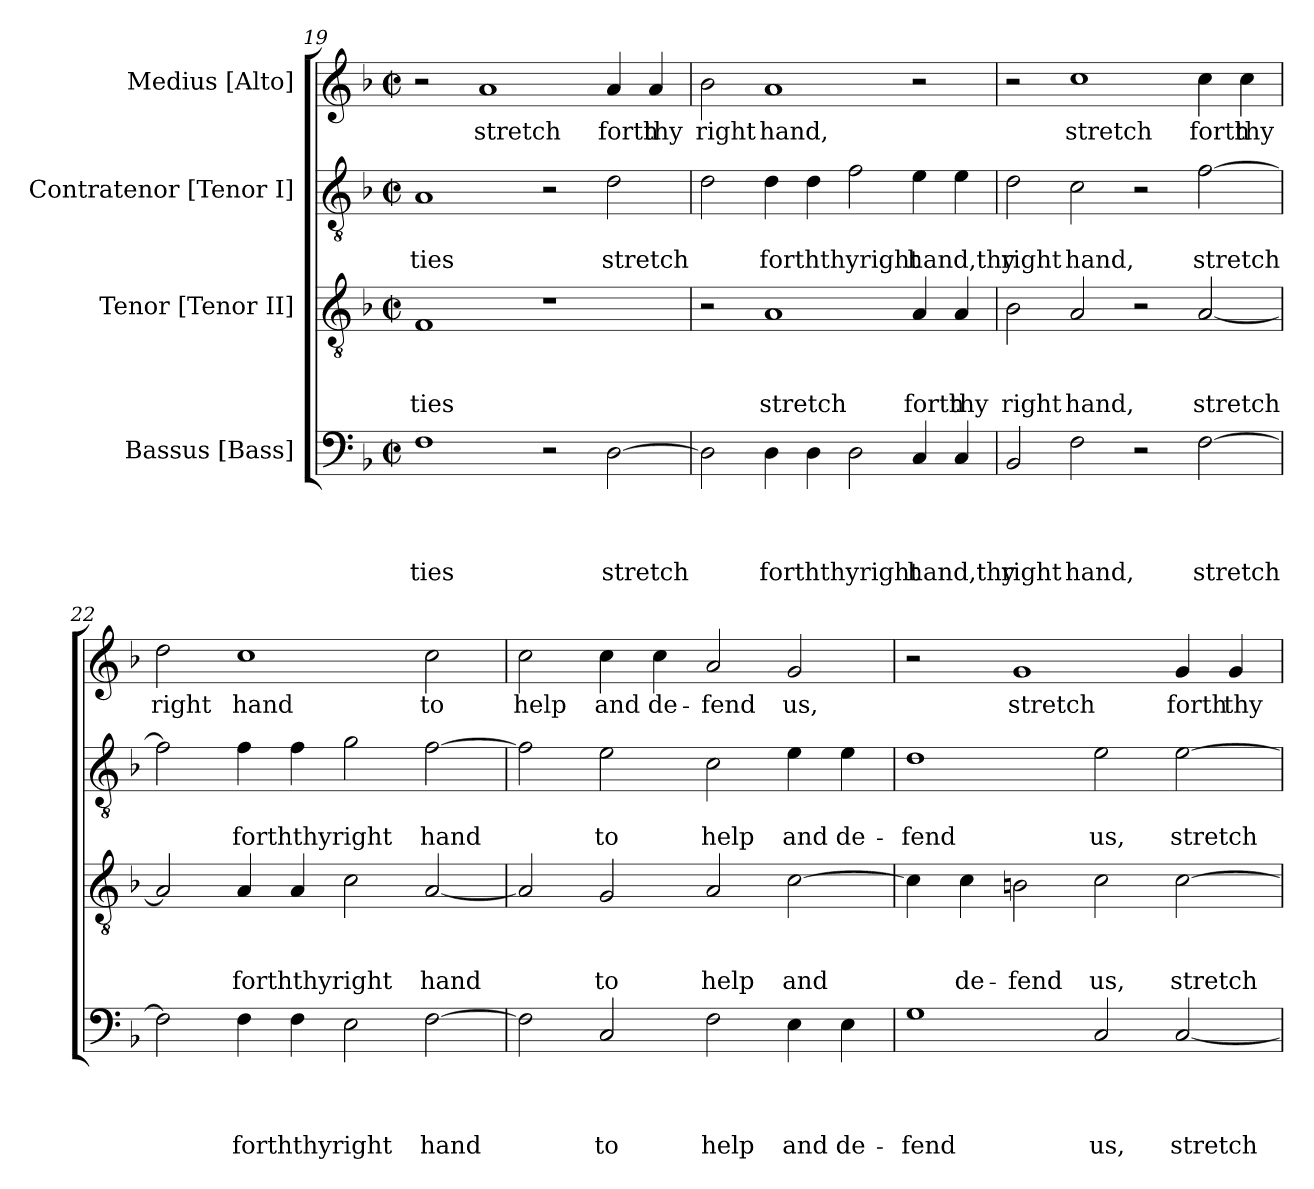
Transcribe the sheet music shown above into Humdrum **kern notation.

**kern	**text	**text	**text	**text	**kern	**text	**text	**text	**kern	**text	**text	**kern	**text
*part4	*part4	*part4	*part4	*part4	*part3	*part3	*part3	*part3	*part2	*part2	*part2	*part1	*part1
*staff4	*staff4	*staff4	*staff4	*staff4	*staff3	*staff3	*staff3	*staff3	*staff2	*staff2	*staff2	*staff1	*staff1
*I"Bassus [Bass]	*	*	*	*	*I"Tenor [Tenor II]	*	*	*	*I"Contratenor [Tenor I]	*	*	*I"Medius [Alto]	*
*clefF4	*	*	*	*	*clefGv2	*	*	*	*clefGv2	*	*	*clefG2	*
*k[b-]	*	*	*	*	*k[b-]	*	*	*	*k[b-]	*	*	*k[b-]	*
*F:	*	*	*	*	*F:	*	*	*	*F:	*	*	*F:	*
*M2/2	*	*	*	*	*M2/2	*	*	*	*M2/2	*	*	*M2/2	*
*met(c|)	*	*	*	*	*met(c|)	*	*	*	*met(c|)	*	*	*met(c|)	*
=19	=19	=19	=19	=19	=19	=19	=19	=19	=19	=19	=19	=19	=19
!	!	!	!	!LO:LY:b	!	!	!	!LO:LY:b	!	!	!LO:LY:b	!	!
1F	.	.	.	-ties	1F	.	.	-ties	1A	.	-ties	2r	.
!	!	!	!	!	!	!	!	!	!	!	!	!	!LO:LY:b
.	.	.	.	.	.	.	.	.	.	.	.	1a	stretch
2r	.	.	.	.	1r	.	.	.	2r	.	.	.	.
!	!	!	!	!LO:LY:b	!	!	!	!	!	!	!LO:LY:b	!	!LO:LY:b
[<2D\	.	.	.	stretch	.	.	.	.	2d\	.	stretch	4a/	forth
!	!	!	!	!	!	!	!	!	!	!	!	!	!LO:LY:b
.	.	.	.	.	.	.	.	.	.	.	.	4a/	thy
!!LO:LB:g=z
=20	=20	=20	=20	=20	=20	=20	=20	=20	=20	=20	=20	=20	=20
!	!	!	!	!	!	!	!	!	!	!	!	!	!LO:LY:b
2D\]	.	.	.	.	2r	.	.	.	2d\	.	.	2b-\	right
!	!	!	!	!LO:LY:b	!	!	!	!LO:LY:b	!	!	!LO:LY:b	!	!LO:LY:b
4D\	.	.	.	forththyright	1A	.	.	stretch	4d\	.	forththyright	1a	hand,
4D\	.	.	.	.	.	.	.	.	4d\	.	.	.	.
2D\	.	.	.	.	.	.	.	.	2f\	.	.	.	.
!	!	!	!	!LO:LY:b	!	!	!	!LO:LY:b	!	!	!LO:LY:b	!	!
4C/	.	.	.	hand,thy	4A/	.	.	forth	4e\	.	hand,thy	2r	.
!	!	!	!	!	!	!	!	!LO:LY:b	!	!	!	!	!
4C/	.	.	.	.	4A/	.	.	thy	4e\	.	.	.	.
=21	=21	=21	=21	=21	=21	=21	=21	=21	=21	=21	=21	=21	=21
!	!	!	!	!LO:LY:b	!	!	!	!LO:LY:b	!	!	!LO:LY:b	!	!
2BB-/	.	.	.	right	2B-\	.	.	right	2d\	.	right	2r	.
!	!	!	!	!LO:LY:b	!	!	!	!LO:LY:b	!	!	!LO:LY:b	!	!LO:LY:b
2F\	.	.	.	hand,	2A/	.	.	hand,	2c\	.	hand,	1cc	stretch
2r	.	.	.	.	2r	.	.	.	2r	.	.	.	.
!	!	!	!	!LO:LY:b	!	!	!	!LO:LY:b	!	!	!LO:LY:b	!	!LO:LY:b
[>2F\	.	.	.	stretch	[<2A/	.	.	stretch	[>2f\	.	stretch	4cc\	forth
!	!	!	!	!	!	!	!	!	!	!	!	!	!LO:LY:b
.	.	.	.	.	.	.	.	.	.	.	.	4cc\	thy
=22	=22	=22	=22	=22	=22	=22	=22	=22	=22	=22	=22	=22	=22
!	!	!	!	!	!	!	!	!	!	!	!	!	!LO:LY:b
2F\]	.	.	.	.	2A/]	.	.	.	2f\]	.	.	2dd\	right
!	!	!	!	!LO:LY:b	!	!	!	!LO:LY:b	!	!	!LO:LY:b	!	!LO:LY:b
4F\	.	.	.	forththyright	4A/	.	.	forththyright	4f\	.	forththyright	1cc	hand
4F\	.	.	.	.	4A/	.	.	.	4f\	.	.	.	.
2E\	.	.	.	.	2c\	.	.	.	2g\	.	.	.	.
!	!	!	!	!LO:LY:b	!	!	!	!LO:LY:b	!	!	!LO:LY:b	!	!LO:LY:b
[>2F\	.	.	.	hand	[<2A/	.	.	hand	[>2f\	.	hand	2cc\	to
=23	=23	=23	=23	=23	=23	=23	=23	=23	=23	=23	=23	=23	=23
!	!	!	!	!	!	!	!	!	!	!	!	!	!LO:LY:b
2F\]	.	.	.	.	2A/]	.	.	.	2f\]	.	.	2cc\	help
!	!	!	!	!LO:LY:b	!	!	!	!LO:LY:b	!	!	!LO:LY:b	!	!LO:LY:b
2C/	.	.	.	to	2G/	.	.	to	2e\	.	to	4cc\	and
!	!	!	!	!	!	!	!	!	!	!	!	!	!LO:LY:b
.	.	.	.	.	.	.	.	.	.	.	.	4cc\	de-
!	!	!	!	!LO:LY:b	!	!	!	!LO:LY:b	!	!	!LO:LY:b	!	!LO:LY:b
2F\	.	.	.	help	2A/	.	.	help	2c\	.	help	2a/	-fend
!	!	!	!	!LO:LY:b	!	!	!	!LO:LY:b	!	!	!LO:LY:b	!	!LO:LY:b
4E\	.	.	.	and	[<2c\	.	.	and	4e\	.	and	2g/	us,
!	!	!	!	!LO:LY:b	!	!	!	!	!	!	!LO:LY:b	!	!
4E\	.	.	.	de-	.	.	.	.	4e\	.	de-	.	.
!!LO:LB:g=z
=24	=24	=24	=24	=24	=24	=24	=24	=24	=24	=24	=24	=24	=24
!	!	!	!	!LO:LY:b	!	!	!	!	!	!	!LO:LY:b	!	!
1G	.	.	.	-fend	4c\]	.	.	.	1d	.	-fend	2r	.
!	!	!	!	!	!	!	!	!LO:LY:b	!	!	!	!	!
.	.	.	.	.	4c\	.	.	de-	.	.	.	.	.
!	!	!	!	!	!	!	!	!LO:LY:b	!	!	!	!	!LO:LY:b
.	.	.	.	.	2Bn\	.	.	-fend	.	.	.	1g	stretch
!	!	!	!	!LO:LY:b	!	!	!	!LO:LY:b	!	!	!LO:LY:b	!	!
2C/	.	.	.	us,	2c\	.	.	us,	2e\	.	us,	.	.
!	!	!	!	!LO:LY:b	!	!	!	!LO:LY:b	!	!	!LO:LY:b	!	!LO:LY:b
[<2C/	.	.	.	stretch	[>2c\	.	.	stretch	[>2e\	.	stretch	4g/	forth
!	!	!	!	!	!	!	!	!	!	!	!	!	!LO:LY:b
.	.	.	.	.	.	.	.	.	.	.	.	4g/	thy
=	=	=	=	=	=	=	=	=	=	=	=	=	=
*-	*-	*-	*-	*-	*-	*-	*-	*-	*-	*-	*-	*-	*-
